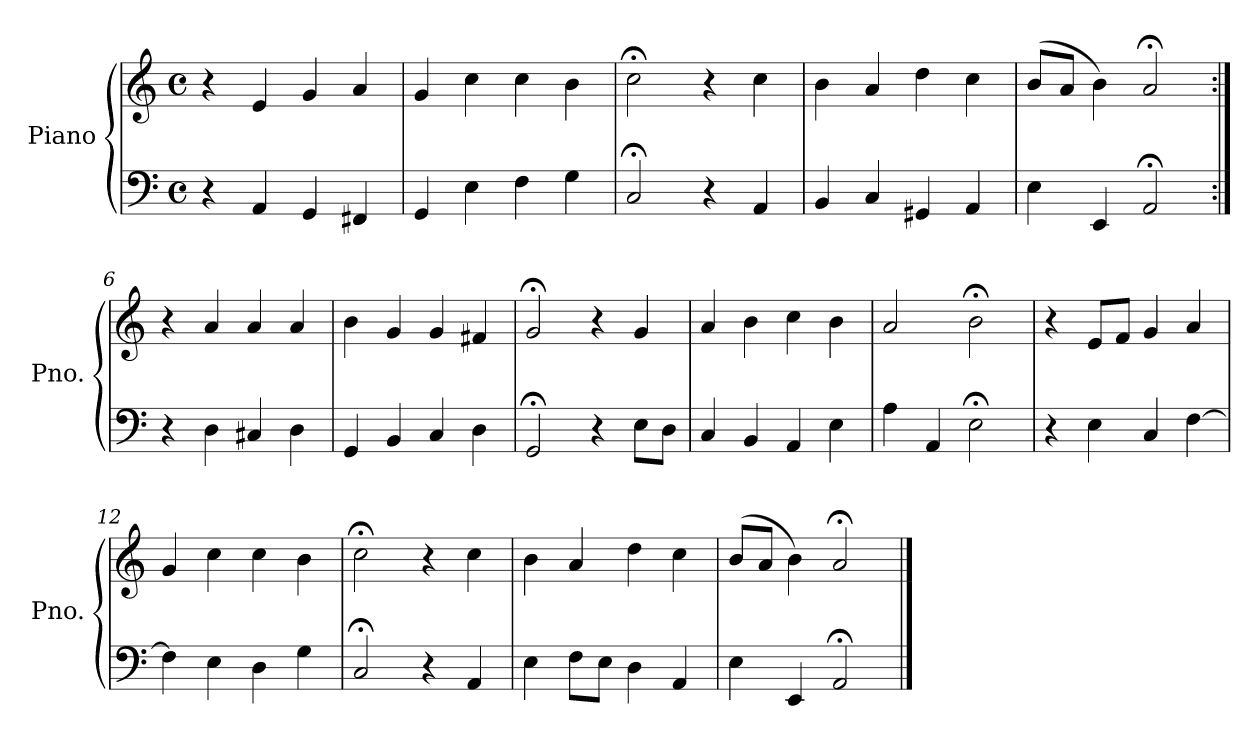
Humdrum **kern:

**kern	**kern
*part1	*part1
*staff2	*staff1
*I"Piano	*
*I'Pno.	*
*clefF4	*clefG2
*k[]	*k[]
*M4/4	*M4/4
*met(c)	*met(c)
=1	=1
4r	4r
4AA/	4e/
4GG/	4g/
4FF#X/	4a/
=2	=2
4GG/	4g/
4E\	4cc\
4F\	4cc\
4G\	4b\
=3	=3
2C;</	2cc;<\
4r	4r
4AA/	4cc\
=4	=4
4BB/	4b\
4C/	4a/
4GG#X/	4dd\
4AA/	4cc\
=5	=5
4E\	(8b/L
.	8a/J
4EE/	4b\)
2AA;</	2a;</
=6:|!	=6:|!
4r	4r
4D\	4a/
4C#X/	4a/
4D\	4a/
=7	=7
4GG/	4b\
4BB/	4g/
4C/	4g/
4D\	4f#X/
!!LO:LB:g=z
=8	=8
2GG;</	2g;</
4r	4r
8E\L	4g/
8D\J	.
=9	=9
4C/	4a/
4BB/	4b\
4AA/	4cc\
4E\	4b\
=10	=10
4A\	2a/
4AA/	.
2E;<\	2b;<\
=11	=11
4r	4r
4E\	8e/L
.	8f/J
4C/	4g/
[4F\	4a/
=12	=12
4F\]	4g/
4E\	4cc\
4D\	4cc\
4G\	4b\
=13	=13
2C;</	2cc;<\
4r	4r
4AA/	4cc\
=14	=14
4E\	4b\
8F\L	4a/
8E\J	.
4D\	4dd\
4AA/	4cc\
=15	=15
4E\	(8b/L
.	8a/J
4EE/	4b\)
2AA;</	2a;</
==	==
*-	*-
